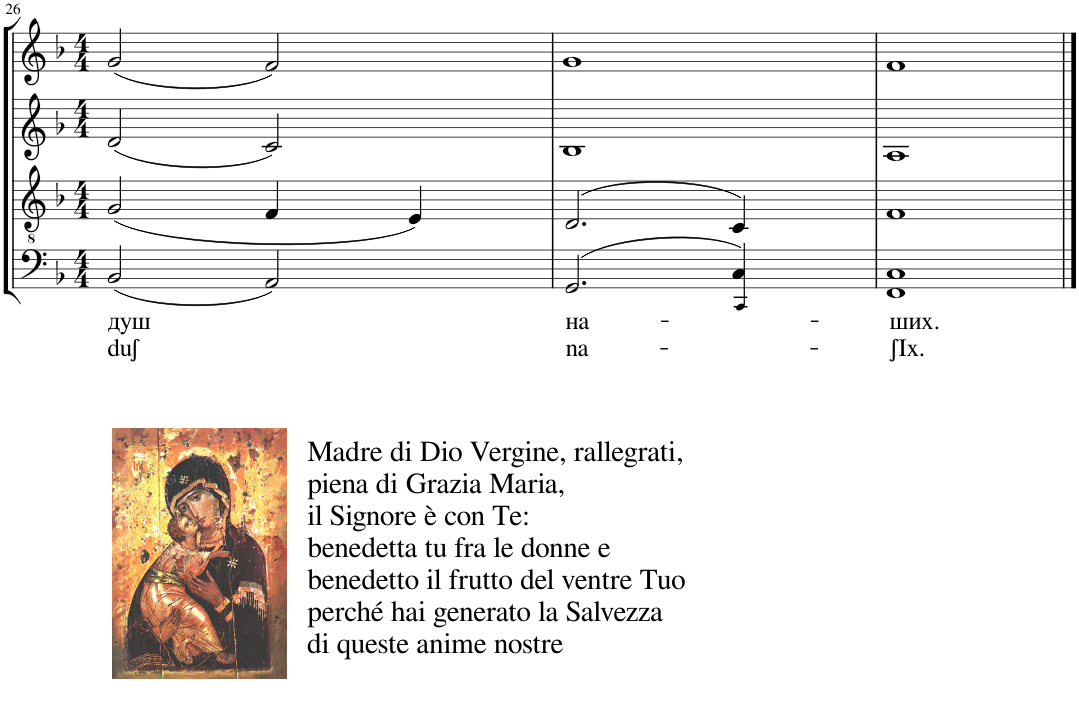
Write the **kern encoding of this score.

**kern	**text	**text	**kern	**kern	**kern
*part4	*part4	*part4	*part3	*part2	*part1
*staff4	*staff4	*staff4	*staff3	*staff2	*staff1
*I"Men	*	*	*I"Men	*I"Women	*I"Women
!!LO:PB:g=z
*clefF4	*	*	*clefGv2	*clefG1	*clefG2
*k[b-]	*	*	*k[b-]	*k[b-]	*k[b-]
*M4/4	*	*	*M4/4	*M4/4	*M4/4
=26	=26	=26	=26	=26	=26
!LO:TX:b:t=Madre di Dio Vergine, rallegrati,	!	!	!	!	!
!LO:TX:b:t=piena di Grazia Maria,	!	!	!	!	!
!LO:TX:b:t=il Signore è con Te&colon;	!	!	!	!	!
!LO:TX:b:t=benedetta tu fra le donne e	!	!	!	!	!
!LO:TX:b:t=benedetto il frutto del ventre Tuo	!	!	!	!	!
!LO:TX:b:t=perché hai generato la Salvezza	!	!	!	!	!
!LO:TX:b:t=di queste anime nostre	!	!	!	!	!
!	!LO:LY:b	!LO:LY:b	!	!	!
2BB-/	душ	duʃ	(2G/	2f/	(2g/
2AA/	.	.	4F/	2e/	2f/)
.	.	.	4E/)	.	.
=27	=27	=27	=27	=27	=27
!	!LO:LY:b	!LO:LY:b	!	!	!
*^	*	*	*	*	*
2.GG/	2.ryy	на-	na-	(>2.D/	1d	1g
4C/	4CC!/	.	.	4C/)	.	.
=28	=28	=28	=28	=28	=28	=28
!	!	!LO:LY:b	!LO:LY:b	!	!	!
*v	*v	*	*	*	*	*
1FF 1C	-ших.	-ʃIx.	1F	1c	1f
==	==	==	==	==	==
*-	*-	*-	*-	*-	*-
